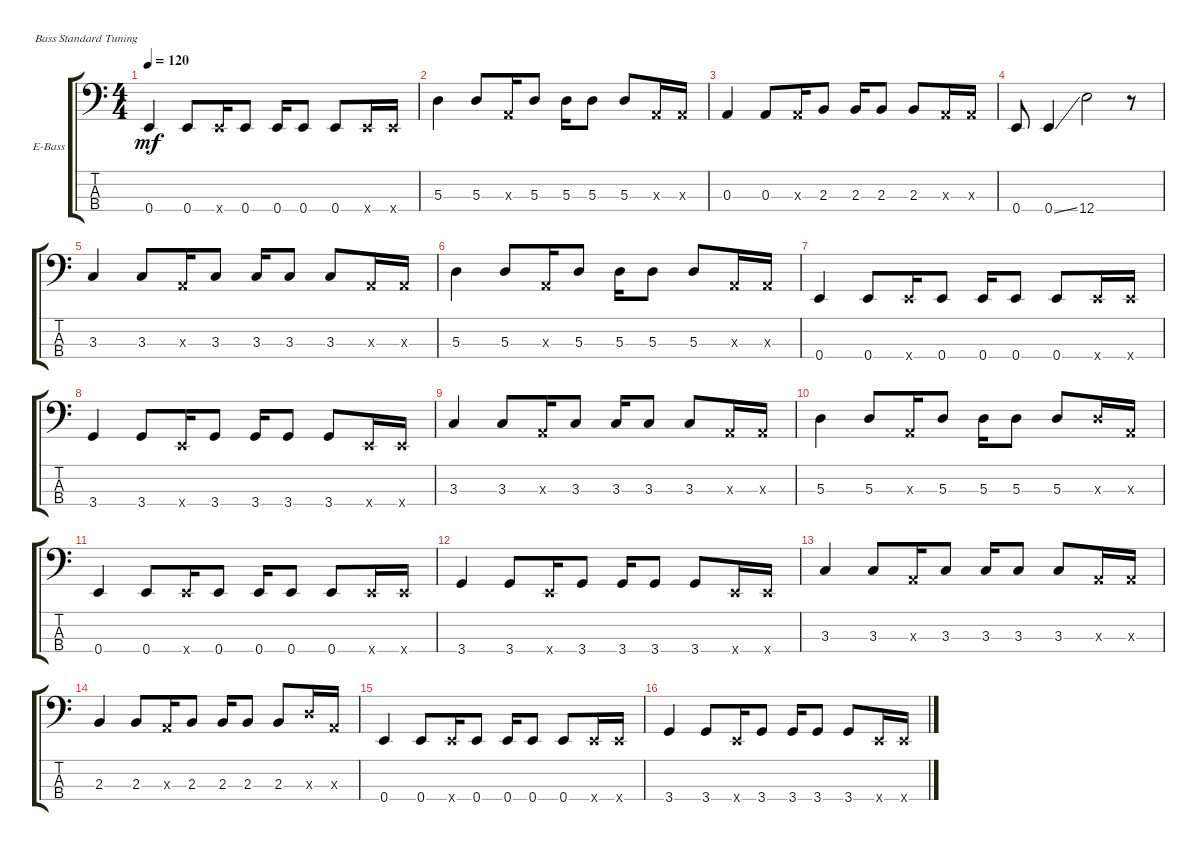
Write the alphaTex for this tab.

\defaultSystemsLayout 4
\bracketExtendMode groupsimilarinstruments
\firstSystemTrackNameOrientation horizontal
\otherSystemsTrackNameOrientation horizontal
\track ("Лена" "E-Bass") {instrument electricbassfinger}
\staff {score tabs}
\tuning (G2 D2 A1 E1)
\ts (4 4)
\tempo 120
\clef f4
\ks c
0.4.4{dy mf} 0.4.8 0.4{x}.16 0.4.8 0.4.16 0.4.8 0.4.8 0.4{x}.16 0.4{x}.16 |
5.3.4 5.3.8 0.3{x}.16 5.3.8 5.3.16 5.3.8 5.3.8 0.3{x}.16 0.3{x}.16 |
0.3.4 0.3.8 0.3{x}.16 2.3.8 2.3.16 2.3.8 2.3.8 0.3{x}.16 0.3{x}.16 |
0.4.8 0.4{ss}.4 12.4.2 r.8 |
3.3.4 3.3.8 0.3{x}.16 3.3.8 3.3.16 3.3.8 3.3.8 0.3{x}.16 0.3{x}.16 |
5.3.4 5.3.8 0.3{x}.16 5.3.8 5.3.16 5.3.8 5.3.8 0.3{x}.16 0.3{x}.16 |
0.4.4 0.4.8 0.4{x}.16 0.4.8 0.4.16 0.4.8 0.4.8 0.4{x}.16 0.4{x}.16 |
3.4.4 3.4.8 0.4{x}.16 3.4.8 3.4.16 3.4.8 3.4.8 0.4{x}.16 0.4{x}.16 |
3.3.4 3.3.8 0.3{x}.16 3.3.8 3.3.16 3.3.8 3.3.8 0.3{x}.16 0.3{x}.16 |
5.3.4 5.3.8 0.3{x}.16 5.3.8 5.3.16 5.3.8 5.3.8 5.3{x}.16 0.3{x}.16 |
0.4.4 0.4.8 0.4{x}.16 0.4.8 0.4.16 0.4.8 0.4.8 0.4{x}.16 0.4{x}.16 |
3.4.4 3.4.8 0.4{x}.16 3.4.8 3.4.16 3.4.8 3.4.8 0.4{x}.16 0.4{x}.16 |
3.3.4 3.3.8 0.3{x}.16 3.3.8 3.3.16 3.3.8 3.3.8 0.3{x}.16 0.3{x}.16 |
2.3.4 2.3.8 0.3{x}.16 2.3.8 2.3.16 2.3.8 2.3.8 5.3{x}.16 0.3{x}.16 |
0.4.4 0.4.8 0.4{x}.16 0.4.8 0.4.16 0.4.8 0.4.8 0.4{x}.16 0.4{x}.16 |
3.4.4 3.4.8 0.4{x}.16 3.4.8 3.4.16 3.4.8 3.4.8 0.4{x}.16 0.4{x}.16
